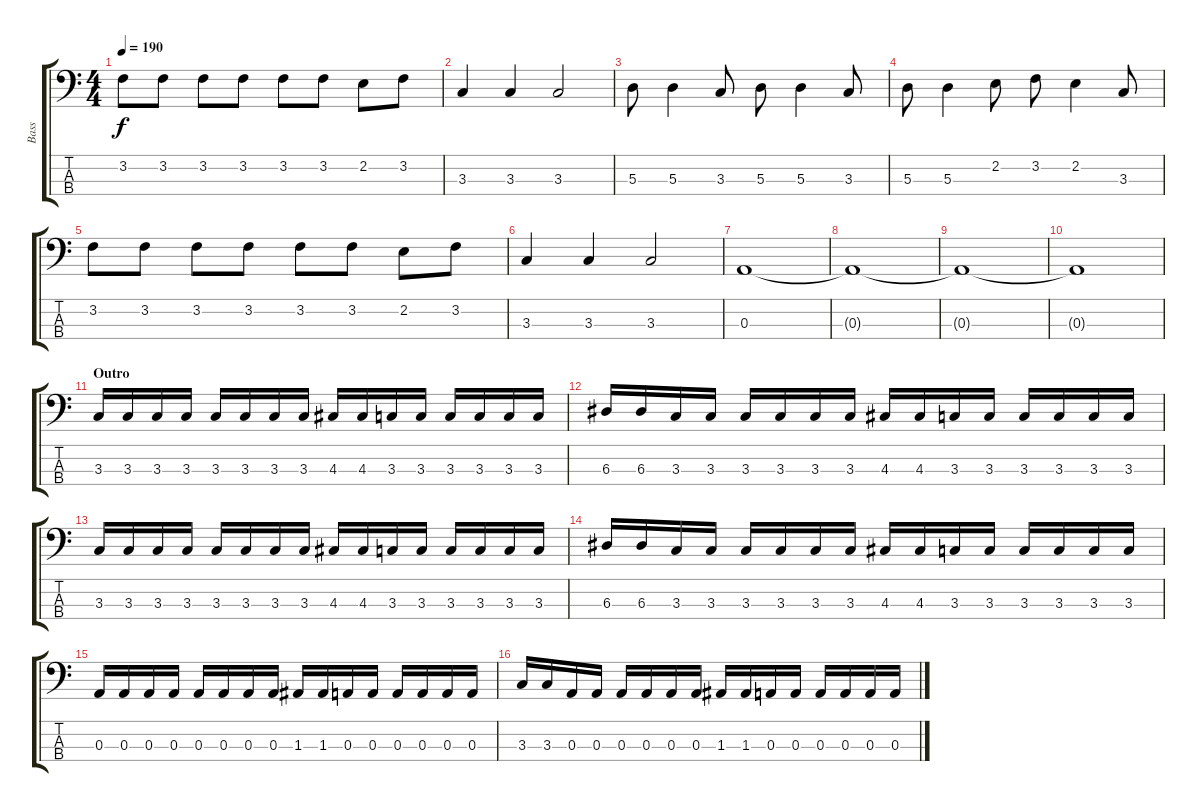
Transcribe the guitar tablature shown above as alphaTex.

\track ("Bass" "Bass") {instrument electricbasspick}
\staff {score tabs}
\tuning (G2 D2 A1 E1) {hide}
\ts (4 4)
\tempo 190
\clef f4
\ks c
3.2.8{dy f} 3.2.8 3.2.8 3.2.8 3.2.8 3.2.8 2.2.8 3.2.8 |
3.3.4 3.3.4 3.3.2 |
5.3.8 5.3.4 3.3.8 5.3.8 5.3.4 3.3.8 |
5.3.8 5.3.4 2.2.8 3.2.8 2.2.4 3.3.8 |
3.2.8 3.2.8 3.2.8 3.2.8 3.2.8 3.2.8 2.2.8 3.2.8 |
3.3.4 3.3.4 3.3.2 |
0.3.1 |
0.3{t}.1 |
0.3{t}.1 |
0.3{t}.1 |
\section ("" "Outro")
3.3.16 3.3.16 3.3.16 3.3.16 3.3.16 3.3.16 3.3.16 3.3.16 4.3.16 4.3.16 3.3.16 3.3.16 3.3.16 3.3.16 3.3.16 3.3.16 |
6.3.16 6.3.16 3.3.16 3.3.16 3.3.16 3.3.16 3.3.16 3.3.16 4.3.16 4.3.16 3.3.16 3.3.16 3.3.16 3.3.16 3.3.16 3.3.16 |
3.3.16 3.3.16 3.3.16 3.3.16 3.3.16 3.3.16 3.3.16 3.3.16 4.3.16 4.3.16 3.3.16 3.3.16 3.3.16 3.3.16 3.3.16 3.3.16 |
6.3.16 6.3.16 3.3.16 3.3.16 3.3.16 3.3.16 3.3.16 3.3.16 4.3.16 4.3.16 3.3.16 3.3.16 3.3.16 3.3.16 3.3.16 3.3.16 |
0.3.16 0.3.16 0.3.16 0.3.16 0.3.16 0.3.16 0.3.16 0.3.16 1.3.16 1.3.16 0.3.16 0.3.16 0.3.16 0.3.16 0.3.16 0.3.16 |
3.3.16 3.3.16 0.3.16 0.3.16 0.3.16 0.3.16 0.3.16 0.3.16 1.3.16 1.3.16 0.3.16 0.3.16 0.3.16 0.3.16 0.3.16 0.3.16
